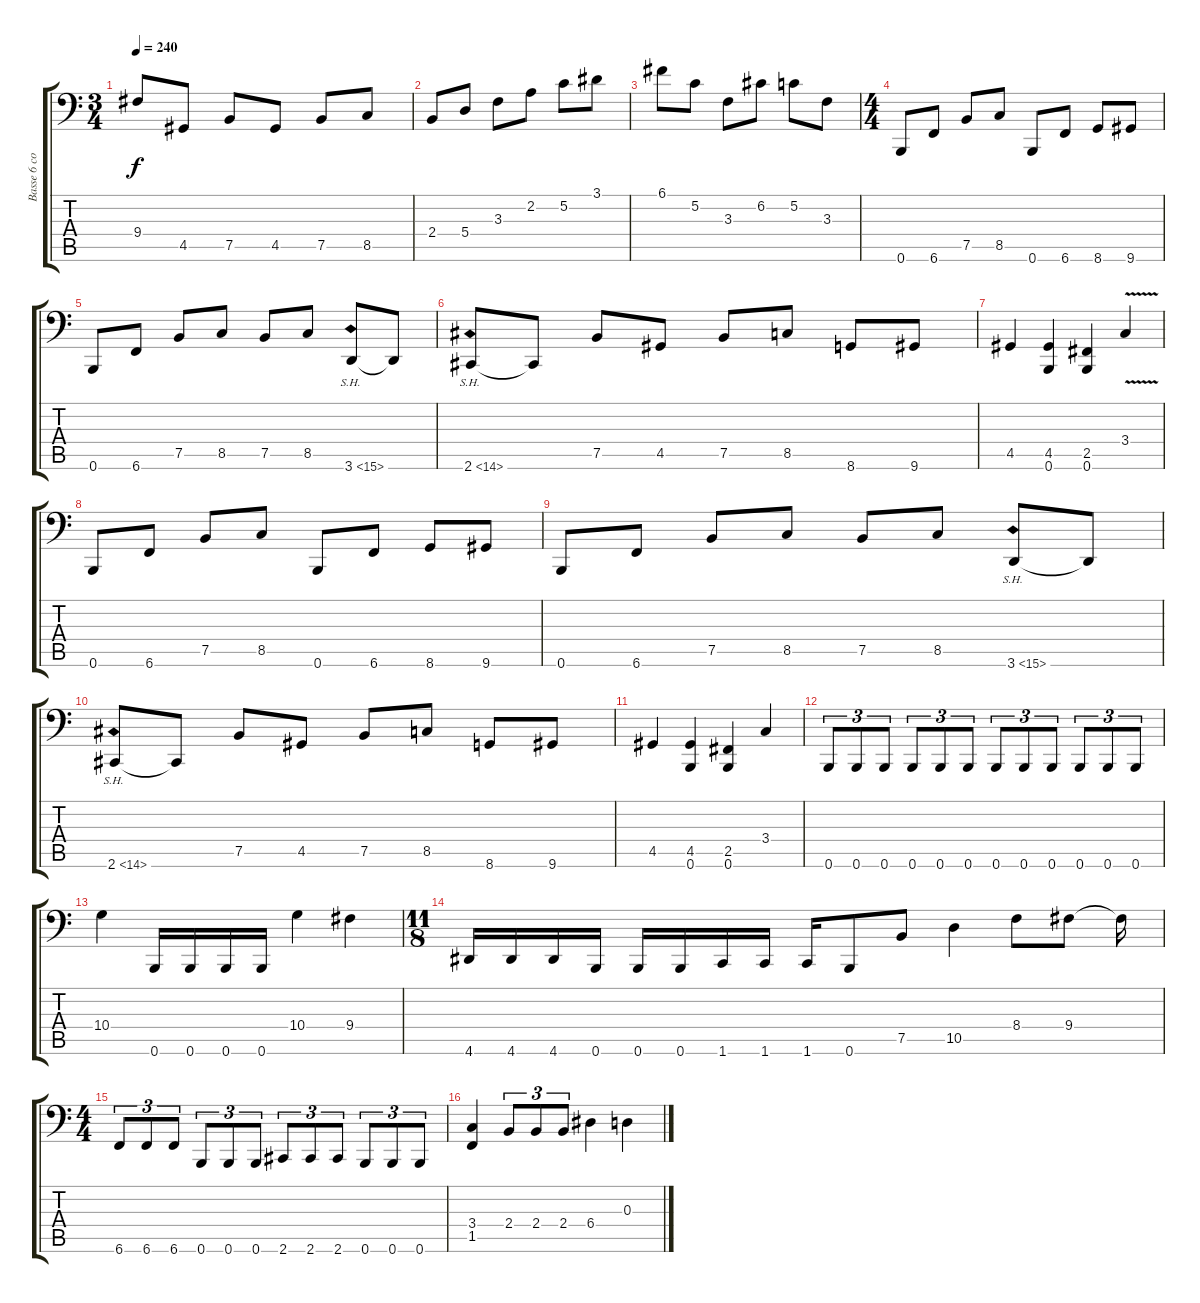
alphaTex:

\track ("Basse 6 cordes" "Basse 6 co") {instrument electricbassfinger}
\staff {score tabs}
\tuning (C3 G2 D2 A1 E1 B0) {hide}
\ts (3 4)
\tempo 240
\clef f4
\ks c
9.4.8{dy f} 4.5.8 7.5.8 4.5.8 7.5.8 8.5.8 |
2.4.8 5.4.8 3.3.8 2.2.8 5.2.8 3.1.8 |
6.1.8 5.2.8 3.3.8 6.2.8 5.2.8 3.3.8 |
\ts (4 4)
0.6.8 6.6.8 7.5.8 8.5.8 0.6.8 6.6.8 8.6.8 9.6.8 |
0.6.8 6.6.8 7.5.8 8.5.8 7.5.8 8.5.8 3.6{sh 12}.8 3.6{t}.8 |
2.6{sh 12}.8 2.6{t}.8 7.5.8 4.5.8 7.5.8 8.5.8 8.6.8 9.6.8 |
4.5.4 (4.5 0.6).4 (2.5 0.6).4 3.4{v}.4 |
0.6.8 6.6.8 7.5.8 8.5.8 0.6.8 6.6.8 8.6.8 9.6.8 |
0.6.8 6.6.8 7.5.8 8.5.8 7.5.8 8.5.8 3.6{sh 12}.8 3.6{t}.8 |
2.6{sh 12}.8 2.6{t}.8 7.5.8 4.5.8 7.5.8 8.5.8 8.6.8 9.6.8 |
4.5.4 (4.5 0.6).4 (2.5 0.6).4 3.4.4 |
0.6.8{tu (3 2)} 0.6.8{tu (3 2)} 0.6.8{tu (3 2)} 0.6.8{tu (3 2)} 0.6.8{tu (3 2)} 0.6.8{tu (3 2)} 0.6.8{tu (3 2)} 0.6.8{tu (3 2)} 0.6.8{tu (3 2)} 0.6.8{tu (3 2)} 0.6.8{tu (3 2)} 0.6.8{tu (3 2)} |
10.4.4 0.6.16 0.6.16 0.6.16 0.6.16 10.4.4 9.4.4 |
\ts (11 8)
4.6.16 4.6.16 4.6.16 0.6.16 0.6.16 0.6.16 1.6.16 1.6.16 1.6.16 0.6.8 7.5.8 10.5.4 8.4.8 9.4.8 9.4{t}.16 |
\ts (4 4)
6.6.8{tu (3 2)} 6.6.8{tu (3 2)} 6.6.8{tu (3 2)} 0.6.8{tu (3 2)} 0.6.8{tu (3 2)} 0.6.8{tu (3 2)} 2.6.8{tu (3 2)} 2.6.8{tu (3 2)} 2.6.8{tu (3 2)} 0.6.8{tu (3 2)} 0.6.8{tu (3 2)} 0.6.8{tu (3 2)} |
(3.4 1.5).4 2.4.8{tu (3 2)} 2.4.8{tu (3 2)} 2.4.8{tu (3 2)} 6.4.4 0.3.4
